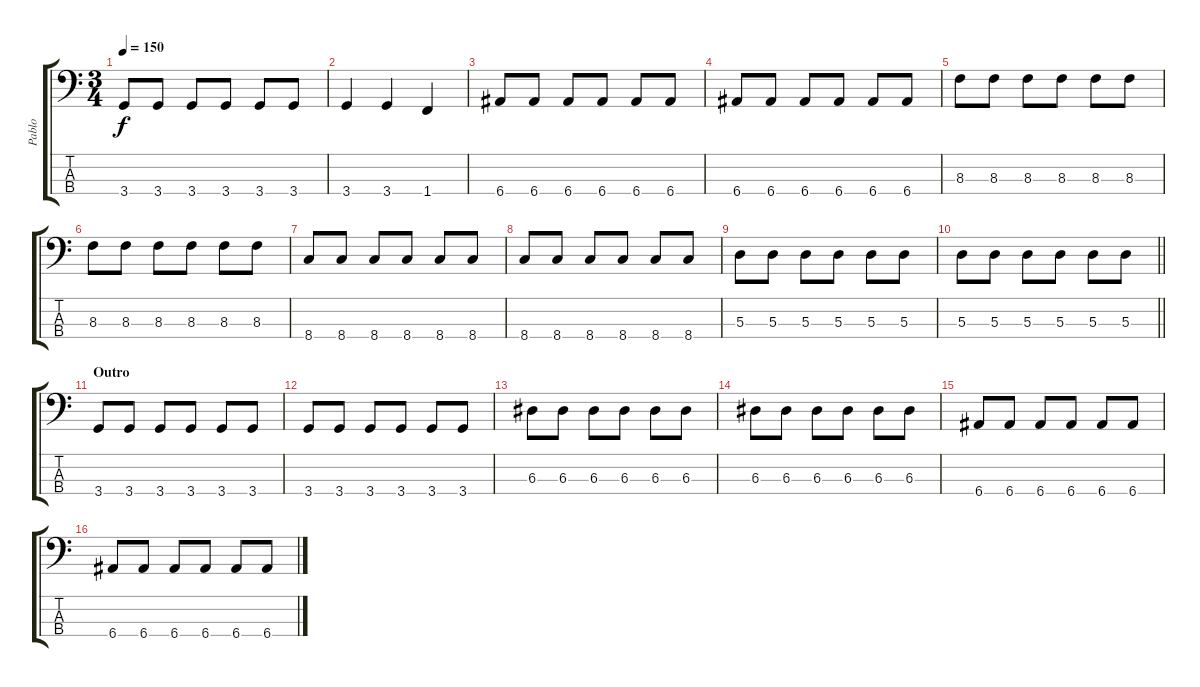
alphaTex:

\track ("Pablo" "Pablo") {instrument electricbasspick}
\staff {score tabs}
\tuning (G2 D2 A1 E1) {hide}
\ts (3 4)
\tempo 150
\clef f4
\ks c
3.4.8{dy f} 3.4.8 3.4.8 3.4.8 3.4.8 3.4.8 |
3.4.4 3.4.4 1.4.4 |
6.4.8 6.4.8 6.4.8 6.4.8 6.4.8 6.4.8 |
6.4.8 6.4.8 6.4.8 6.4.8 6.4.8 6.4.8 |
8.3.8 8.3.8 8.3.8 8.3.8 8.3.8 8.3.8 |
8.3.8 8.3.8 8.3.8 8.3.8 8.3.8 8.3.8 |
8.4.8 8.4.8 8.4.8 8.4.8 8.4.8 8.4.8 |
8.4.8 8.4.8 8.4.8 8.4.8 8.4.8 8.4.8 |
5.3.8 5.3.8 5.3.8 5.3.8 5.3.8 5.3.8 |
\barLineRight lightlight
5.3.8 5.3.8 5.3.8 5.3.8 5.3.8 5.3.8 |
\section ("" "Outro")
3.4.8 3.4.8 3.4.8 3.4.8 3.4.8 3.4.8 |
3.4.8 3.4.8 3.4.8 3.4.8 3.4.8 3.4.8 |
6.3.8 6.3.8 6.3.8 6.3.8 6.3.8 6.3.8 |
6.3.8 6.3.8 6.3.8 6.3.8 6.3.8 6.3.8 |
6.4.8 6.4.8 6.4.8 6.4.8 6.4.8 6.4.8 |
6.4.8 6.4.8 6.4.8 6.4.8 6.4.8 6.4.8
